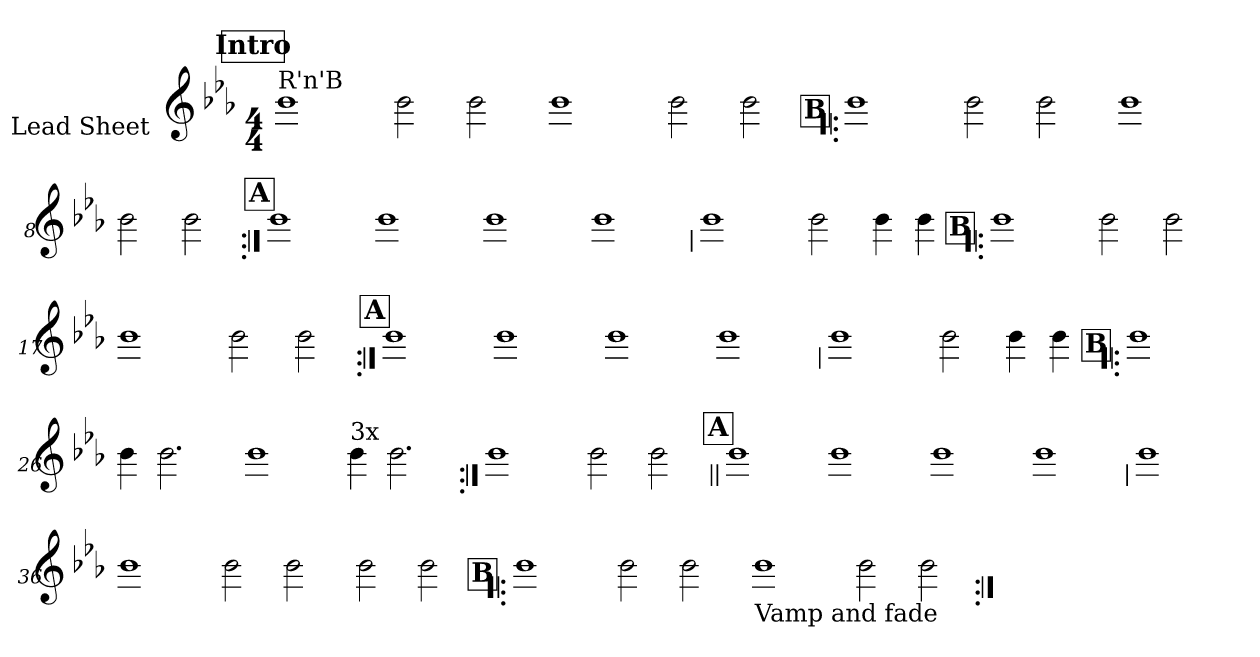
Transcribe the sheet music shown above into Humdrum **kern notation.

**kern
*part1
*staff1
*I"Lead Sheet
*stria0
*clefG2
*k[b-e-a-]
*E-:
*M4/4
*MM106
!!LO:REH:place=s1:a:t=Intro
=1||
!LO:TX:a:t=R'n'B
1b-
=2-
2b-
2b-
=3-
1b-
=4-
2b-
2b-
!!LO:LB:g=z
!!LO:REH:place=s1:a:t=B
=5!|:
1b-
=6-
2b-
2b-
=7-
1b-
=8-
2b-
2b-
!!LO:LB:g=z
!!LO:REH:place=s1:a:t=A
=9:|!
1b-
=10-
1b-
=11-
1b-
=12-
1b-
!!LO:LB:g=z
=13
1b-
=14-
2b-
4b-
4b-
!!LO:LB:g=z
!!LO:REH:place=s1:a:t=B
=15!|:
1b-
=16-
2b-
2b-
=17-
1b-
=18-
2b-
2b-
!!LO:LB:g=z
!!LO:REH:place=s1:a:t=A
=19:|!
1b-
=20-
1b-
=21-
1b-
=22-
1b-
!!LO:LB:g=z
=23
1b-
=24-
2b-
4b-
4b-
!!LO:LB:g=z
!!LO:REH:place=s1:a:t=B
=25!|:
1b-
=26-
4b-
2.b-
=27-
1b-
=28-
!LO:TX:a:t=3x
4b-
2.b-
=29:|!
1b-
=30-
2b-
2b-
!!LO:LB:g=z
!!LO:REH:place=s1:a:t=A
=31||
1b-
=32-
1b-
=33-
1b-
=34-
1b-
!!LO:LB:g=z
=35
1b-
=36-
1b-
=37-
2b-
2b-
=38-
2b-
2b-
!!LO:LB:g=z
!!LO:REH:place=s1:a:t=B
=39!|:
1b-
=40-
2b-
2b-
=41-
!LO:TX:b:t=Vamp and fade
1b-
=42-
2b-
2b-
=:|!
*-
